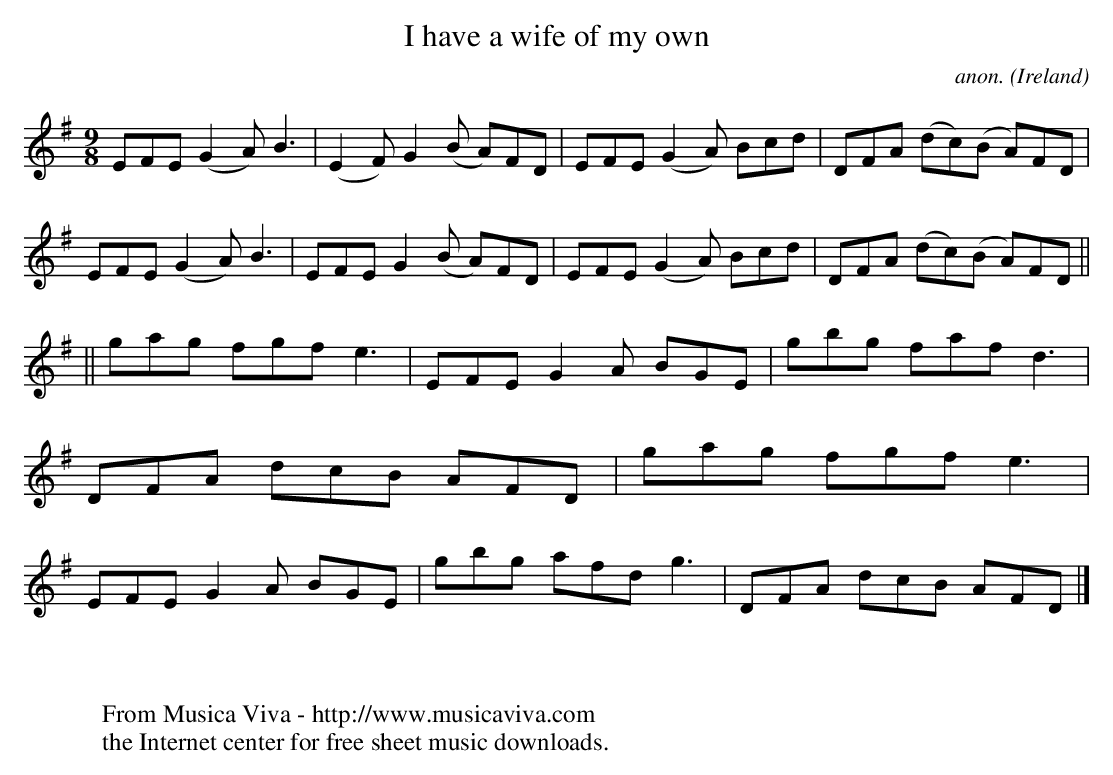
X:1
T:I have a wife of my own
C:anon.
O:Ireland
M:9/8
L:1/8
K:Dmix
EFE (G2A) B3|(E2F) G2(B A)FD|EFE (G2A) Bcd|DFA (dc)(B A)FD|\
EFE (G2A) B3|EFE G2(B A)FD|EFE (G2A) Bcd|DFA (dc)(B A)FD||
||gag fgf e3|EFE G2A BGE|gbg faf d3|DFA dcB AFD|\
gag fgf e3|EFE G2A BGE|gbg afd g3|DFA dcB AFD|]
W:
W:
W:  From Musica Viva - http://www.musicaviva.com
W:  the Internet center for free sheet music downloads.
